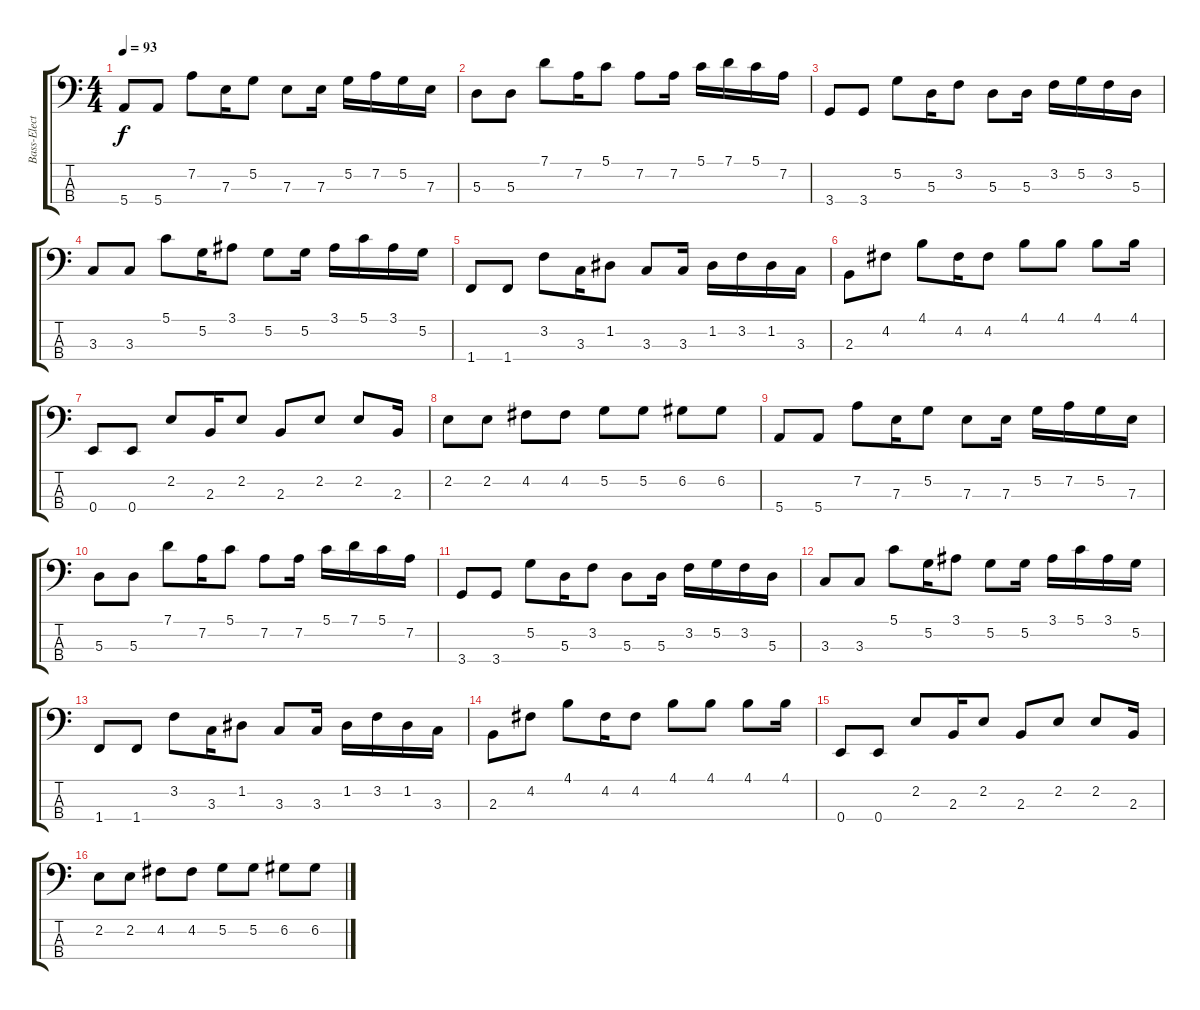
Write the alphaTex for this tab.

\track ("Bass-Electric" "Bass-Elect") {instrument electricbassfinger}
\staff {score tabs}
\tuning (G2 D2 A1 E1) {hide}
\ts (4 4)
\tempo 93
\clef f4
\ks c
5.4.8{dy f} 5.4.8 7.2.8 7.3.16 5.2.8 7.3.8 7.3.16 5.2.16 7.2.16 5.2.16 7.3.16 |
5.3.8 5.3.8 7.1.8 7.2.16 5.1.8 7.2.8 7.2.16 5.1.16 7.1.16 5.1.16 7.2.16 |
3.4.8 3.4.8 5.2.8 5.3.16 3.2.8 5.3.8 5.3.16 3.2.16 5.2.16 3.2.16 5.3.16 |
3.3.8 3.3.8 5.1.8 5.2.16 3.1.8 5.2.8 5.2.16 3.1.16 5.1.16 3.1.16 5.2.16 |
1.4.8 1.4.8 3.2.8 3.3.16 1.2.8 3.3.8 3.3.16 1.2.16 3.2.16 1.2.16 3.3.16 |
2.3.8 4.2.8 4.1.8 4.2.16 4.2.8 4.1.8 4.1.8 4.1.8 4.1.16 |
0.4.8 0.4.8 2.2.8 2.3.16 2.2.8 2.3.8 2.2.8 2.2.8 2.3.16 |
2.2.8 2.2.8 4.2.8 4.2.8 5.2.8 5.2.8 6.2.8 6.2.8 |
5.4.8 5.4.8 7.2.8 7.3.16 5.2.8 7.3.8 7.3.16 5.2.16 7.2.16 5.2.16 7.3.16 |
5.3.8 5.3.8 7.1.8 7.2.16 5.1.8 7.2.8 7.2.16 5.1.16 7.1.16 5.1.16 7.2.16 |
3.4.8 3.4.8 5.2.8 5.3.16 3.2.8 5.3.8 5.3.16 3.2.16 5.2.16 3.2.16 5.3.16 |
3.3.8 3.3.8 5.1.8 5.2.16 3.1.8 5.2.8 5.2.16 3.1.16 5.1.16 3.1.16 5.2.16 |
1.4.8 1.4.8 3.2.8 3.3.16 1.2.8 3.3.8 3.3.16 1.2.16 3.2.16 1.2.16 3.3.16 |
2.3.8 4.2.8 4.1.8 4.2.16 4.2.8 4.1.8 4.1.8 4.1.8 4.1.16 |
0.4.8 0.4.8 2.2.8 2.3.16 2.2.8 2.3.8 2.2.8 2.2.8 2.3.16 |
2.2.8 2.2.8 4.2.8 4.2.8 5.2.8 5.2.8 6.2.8 6.2.8
